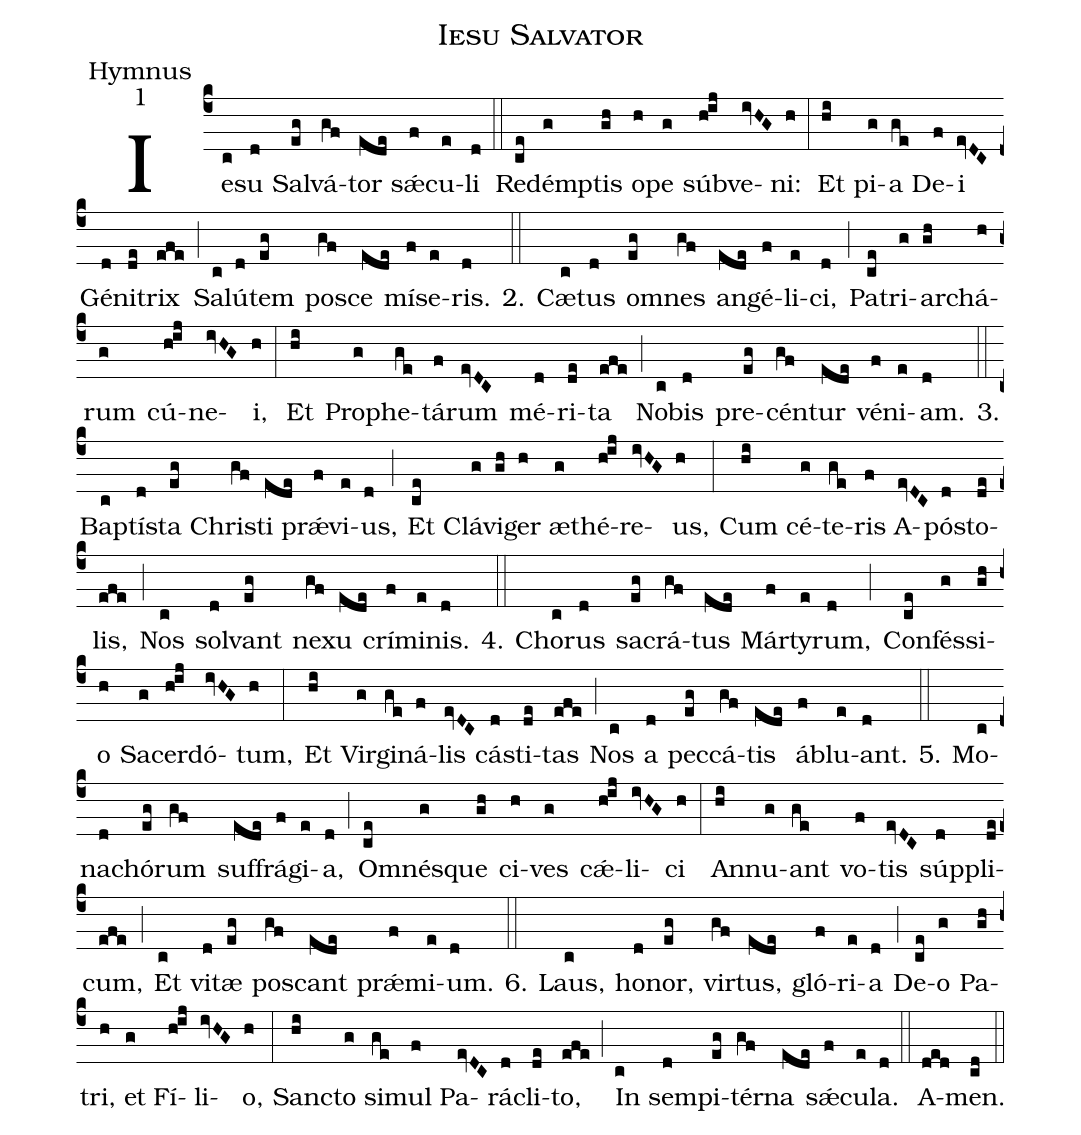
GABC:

name:Iesu Salvator;
office-part:Hymnus;
mode:1;
%%
(c4) Ie(c)su(d) Sal(eg)vá(gf)tor(ede) s{<sp>'ae</sp>}(f)cu(e)li(d) (::)
Re(ce)démp(g)tis(gh) o(h)pe(g) súb(h!ij)ve(ivHG)ni:(h) (:)
Et(hi) pi(g)a(ge) De(f)i(evDC) Gé(d)ni(de)trix(efe) (;) Sa(c)lú(d)tem(eg) po(gf)sce(ede) mí(f)se(e)ris.(d) 2.(::) Cæ(c)tus(d) o(eg)mnes(gf) an(ede)gé(f)li(e)ci,(d) (;) Pa(ce)tri(g)ar(gh)chá(h)rum(g) cú(h!ij)ne(ivHG)i,(h) (:)
Et(hi) Pro(g)phe(ge)tá(f)rum(evDC) mé(d)ri(de)ta(efe) (;) No(c)bis(d) pre(eg)cén(gf)tur(ede) vé(f)ni(e)am.(d) 3.(::) Bap(c)tí(d)sta(eg) Chri(gf)sti(ede) pr{<sp>'ae</sp>}(f)vi(e)us,(d) (;) Et(ce) Clá(g)vi(gh)ger(h) æ(g)thé(h!ij)re(ivHG)us,(h) (:)
Cum(hi) cé(g)te(ge)ris(f) A(evDC)pó(d)sto(de)lis,(efe) (;) Nos(c) sol(d)vant(eg) ne(gf)xu(ede) crí(f)mi(e)nis.(d) 4.(::) Cho(c)rus(d) sa(eg)crá(gf)tus(ede) Már(f)ty(e)rum,(d) (;) Con(ce)fés(g)si(gh)o(h) Sa(g)cer(h!ij)dó(ivHG)tum,(h) (:)
Et(hi) Vir(g)gi(ge)ná(f)lis(evDC) cá(d)sti(de)tas(efe) (;) Nos(c) a(d) pec(eg)cá(gf)tis(ede) á(f)blu(e)ant.(d) 5.(::) Mo(c)na(d)chó(eg)rum(gf) suf(ede)frá(f)gi(e)a,(d) (;) O(ce)mné(g)sque(gh) ci(h)ves(g) c{<sp>'ae</sp>}(h!ij)li(ivHG)ci(h) (:)
An(hi)nu(g)ant(ge) vo(f)tis(evDC) súp(d)pli(de)cum,(efe) (;) Et(c) vi(d)tæ(eg) po(gf)scant(ede) pr{<sp>'ae</sp>}(f)mi(e)um.(d) 6.(::) Laus,(c) ho(d)nor,(eg) vir(gf)tus,(ede) gló(f)ri(e)a(d) (;) De(ce)o(g) Pa(gh)tri,(h) et(g) Fí(h!ij)li(ivHG)o,(h) (:)
San(hi)cto(g) si(ge)mul(f) Pa(evDC)rá(d)cli(de)to,(efe) (;) In(c) sem(d)pi(eg)tér(gf)na(ede) s{<sp>'ae</sp>}(f)cu(e)la.(d) (::)
A(ded)men.(cd) (::)
